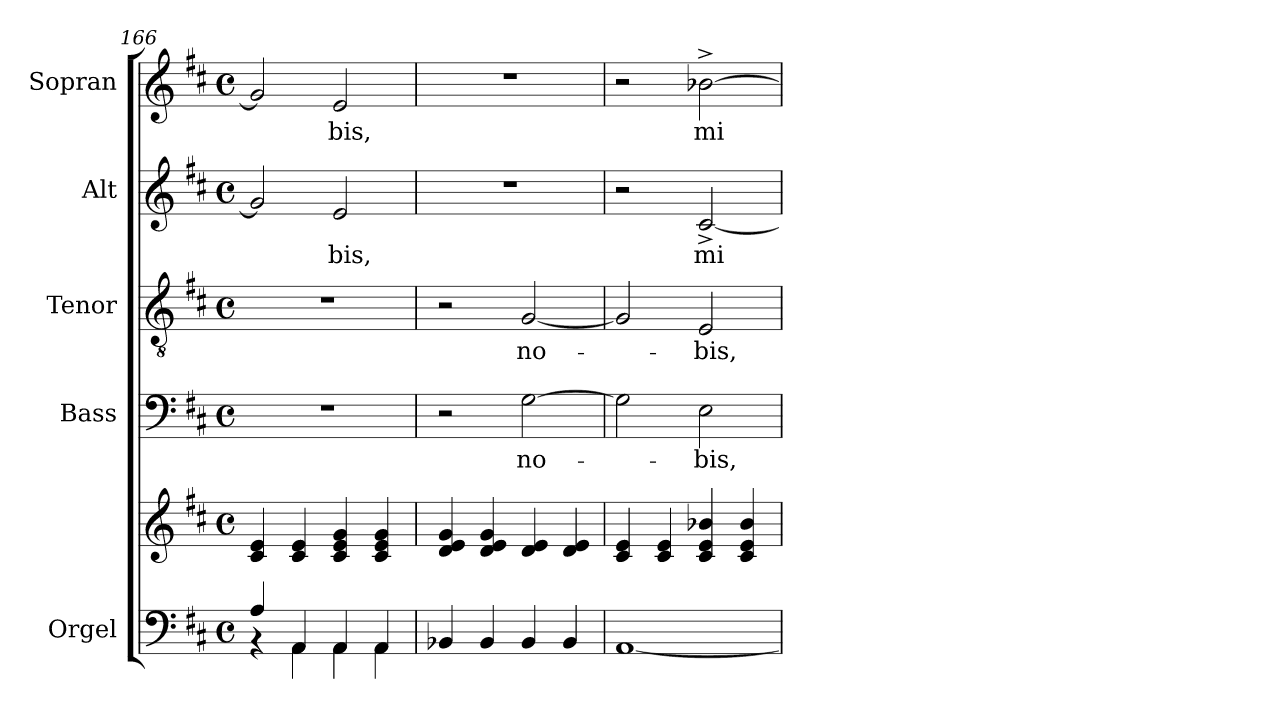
**kern	**kern	**kern	**text	**kern	**text	**kern	**text	**kern	**text
*part5	*part5	*part4	*part4	*part3	*part3	*part2	*part2	*part1	*part1
*staff6	*staff5	*staff4	*staff4	*staff3	*staff3	*staff2	*staff2	*staff1	*staff1
*I"Orgel	*	*I"Bass	*	*I"Tenor	*	*I"Alt	*	*I"Sopran	*
*I'Org.	*	*I'B.	*	*I'T.	*	*I'A.	*	*I'S.	*
*clefF4	*clefG2	*clefF4	*	*clefGv2	*	*clefG2	*	*clefG2	*
*k[f#c#]	*k[f#c#]	*k[f#c#]	*	*k[f#c#]	*	*k[f#c#]	*	*k[f#c#]	*
*D:	*D:	*D:	*	*D:	*	*D:	*	*D:	*
*M4/4	*M4/4	*M4/4	*	*M4/4	*	*M4/4	*	*M4/4	*
*met(c)	*met(c)	*met(c)	*	*met(c)	*	*met(c)	*	*met(c)	*
=166	=166	=166	=166	=166	=166	=166	=166	=166	=166
*^	*	*	*	*	*	*	*	*	*
4A/	4rBB	4c#/ 4e/	1r	.	1r	.	2g/]	.	2g/]	.
4AA/	4AA\	4c#/ 4e/	.	.	.	.	.	.	.	.
!	!	!	!	!	!	!	!	!LO:LY:b	!	!LO:LY:b
4AA/	4AA\	4c#/ 4e/ 4g/	.	.	.	.	2e/	-bis,	2e/	-bis,
4AA/	4AA\	4c#/ 4e/ 4g/	.	.	.	.	.	.	.	.
*v	*v	*	*	*	*	*	*	*	*	*
=167	=167	=167	=167	=167	=167	=167	=167	=167	=167
4BB-X/	4d/ 4e/ 4g/	2r	.	2r	.	1r	.	1r	.
4BB-/	4d/ 4e/ 4g/	.	.	.	.	.	.	.	.
!	!	!	!LO:LY:b	!	!LO:LY:b	!	!	!	!
4BB-/	4d/ 4e/	[2G\	no-	[2G/	no-	.	.	.	.
4BB-/	4d/ 4e/	.	.	.	.	.	.	.	.
=168	=168	=168	=168	=168	=168	=168	=168	=168	=168
[1AA	4c#/ 4e/	2G\]	.	2G/]	.	2r	.	2r	.
.	4c#/ 4e/	.	.	.	.	.	.	.	.
!	!	!	!LO:LY:b	!	!LO:LY:b	!	!LO:LY:b	!	!LO:LY:b
.	4c#/ 4e/ 4b-X/	2E\	-bis,	2E/	-bis,	[2c#^>/	mi-	[2b-X^>\	mi-
.	4c#/ 4e/ 4b-/	.	.	.	.	.	.	.	.
=	=	=	=	=	=	=	=	=	=
*-	*-	*-	*-	*-	*-	*-	*-	*-	*-
